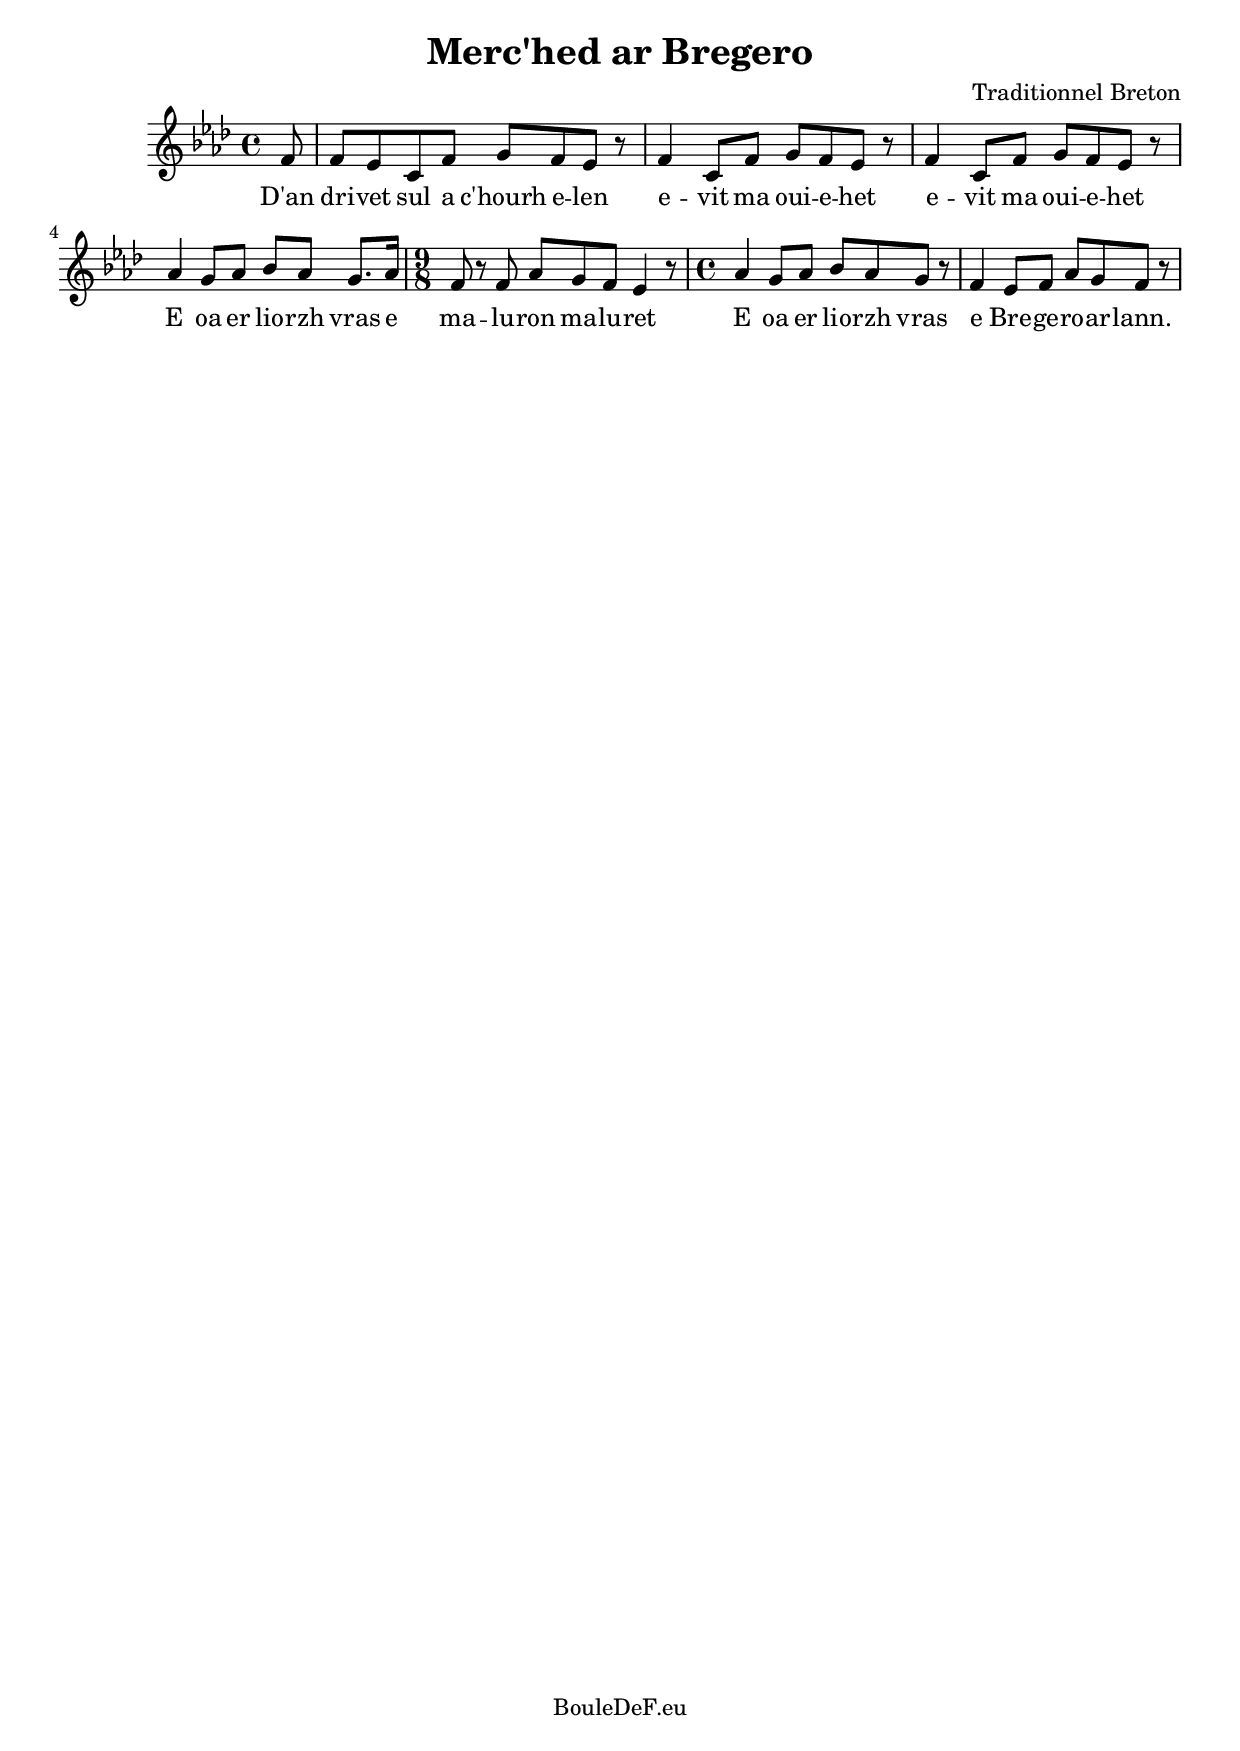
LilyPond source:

\version "2.16.0"
\include "italiano.ly"

\header {
	title = "Merc'hed ar Bregero"
	composer = "Traditionnel Breton"
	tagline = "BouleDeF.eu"
}

merchedarbregero = \relative sib {
	\clef "treble"
	\key lab \major

	\time 4/4
	\partial 8 fa'8
	| fa mib do fa sol fa mib r
	| fa4 do8 fa sol fa mib r
	| fa4 do8 fa sol fa mib r
	| lab4 sol8 lab sib lab sol8. lab16
	\time 9/8
	| fa8 r fa lab sol fa mib4 r8
	\time 4/4
	| lab4 sol8 lab sib lab sol r
	| fa4 mib8 fa lab sol fa r
}

\score {
	\new Staff { \merchedarbregero }
	\addlyrics {
		D'an
		| dri -- vet sul a c'hourh e -- len
		| e -- vit ma oui -- e -- het
		| e -- vit ma oui -- e -- het
		| E oa er lio -- rzh vras e
		| ma -- lu -- ron ma -- lu -- ret
		| E oa er lio -- rzh vras
		| e Bre -- ge -- ro -- ar -- lann.
	}
	\layout {}
}

\score {
	\new Staff { \unfoldRepeats { \merchedarbregero } }
	\midi {}
}